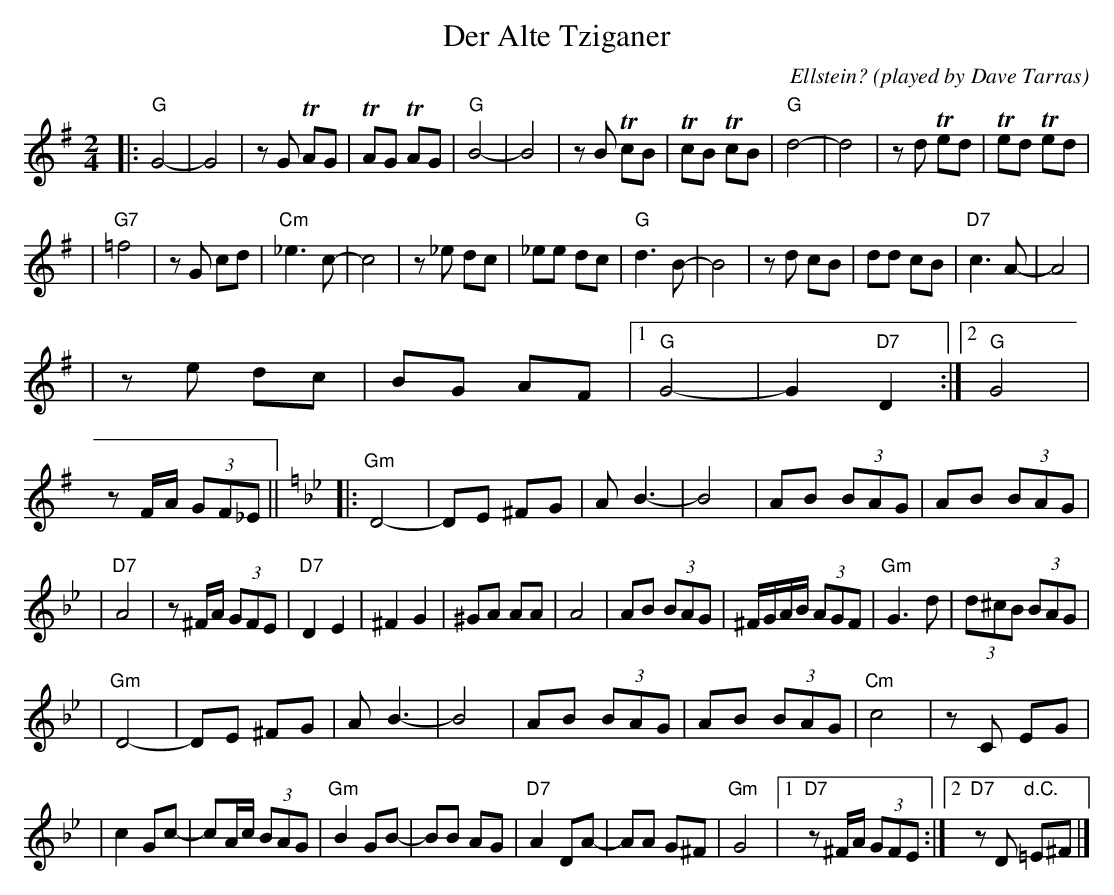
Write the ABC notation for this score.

X:1
T: Der Alte Tziganer
C: Ellstein?
O: played by Dave Tarras
M: 2/4
L: 1/8
K: G
|: "G"G4- | G4 \
| zG TAG | TAG TAG \
| "G"B4- | B4 \
| zB TcB | TcB TcB \
| "G"d4- | d4 \
| zd Ted | Ted Ted |
| "G7"=f4 | zG cd \
| "Cm"_e3 c- | c4 \
| z_e dc | _ee dc \
| "G"d3 B- | B4 \
| zd cB | dd cB \
| "D7"c3 A- | A4 |
| ze dc | BG AF \
|1 "G"G4- | G2 "D7"D2 \
:|2 "G"G4 | zF/A/ (3GF_E ||\
[K:Gm] \
|: "Gm"D4- | DE ^FG \
| A B3- | B4 \
| AB (3BAG | AB (3BAG |
| "D7"A4 | z^F/A/ (3GFE \
| "D7"D2 E2 | ^F2 G2 \
| ^GA AA | A4 \
| AB (3BAG | ^F/G/A/B/ (3AGF \
| "Gm"G3 d | (3d^cB (3BAG |
| "Gm"D4- | DE ^FG \
| A B3- | B4 \
| AB (3BAG | AB (3BAG \
| "Cm"c4 | zC EG |
| c2 Gc- | cA/c/ (3BAG \
| "Gm"B2 GB- | BB AG \
| "D7"A2 DA- | AA G^F \
| "Gm"G4 |1 "D7"z^F/A/ (3GFE :|2 "D7"zD "d.C."=E^F |]
